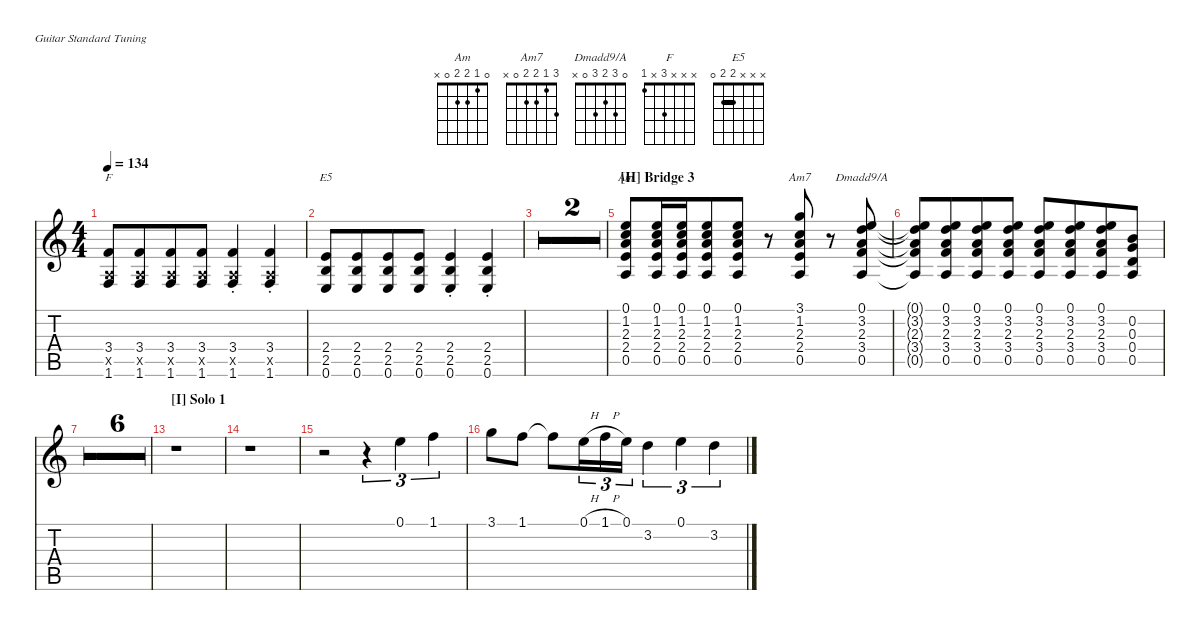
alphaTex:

\hideDynamics
\bracketExtendMode nobrackets
\singleTrackTrackNamePolicy hidden
\multiTrackTrackNamePolicy hidden
\firstSystemTrackNameMode fullname
\firstSystemTrackNameOrientation horizontal
\otherSystemsTrackNameOrientation horizontal
\track ("E.Guitar" "E-Gt") {multiBarRest instrument distortionguitar}
\staff {score tabs}
\tuning (E4 B3 G3 D3 A2 E2)
\chord ("Am" 0 1 2 2 0 x)
\chord ("Am7" 3 1 2 2 0 x)
\chord ("Dmadd9/A" 0 3 2 3 0 x)
\chord ("F" x x x 3 x 1)
\chord ("E5" x x x 2 2 0) {barre 2}
\ts (4 4)
\tempo 134
\clef g2
\ks aminor
(1.6 3.4 0.5{x}).8{ch "F" dy f beam Up beam merge} (1.6 3.4 0.5{x}).8{beam Up beam merge} (1.6 3.4 0.5{x}).8{beam Up beam merge} (1.6 3.4 0.5{x}).8{beam Up} (1.6{st} 3.4{st} 0.5{st x}).4{beam Up} (1.6{st} 3.4{st} 0.5{st x}).4{beam Up} |
(0.6 2.4 2.5).8{ch "E5" beam Up beam merge} (0.6 2.4 2.5).8{beam Up beam merge} (0.6 2.4 2.5).8{beam Up beam merge} (0.6 2.4 2.5).8{beam Up} (0.6{st} 2.4{st} 2.5{st}).4{beam Up} (0.6{st} 2.4{st} 2.5{st}).4{beam Up} |
\simile firstofdouble
|
\simile secondofdouble
|
\section ("H" "Bridge 3")
\simile none
(0.1 1.2 2.3 2.4 0.5).8{ch "Am" dy mf instrument distortionguitar beam Up beam merge} (0.1 1.2 2.3 2.4 0.5).16{beam Up beam merge} (0.1 1.2 2.3 2.4 0.5).16{beam Up beam merge} (0.1 1.2 2.3 2.4 0.5).8{beam Up beam merge} (0.1 1.2 2.3 2.4 0.5).8{beam Up} r.8{beam Up} (3.1 1.2 2.3 2.4 0.5).8{ch "Am7" beam Up} r.8{beam Up} (0.5 3.4 2.3 3.2 0.1).8{ch "Dmadd9/A" beam Up} |
(0.5{t} 3.4{t} 2.3{t} 3.2{t} 0.1{t}).8{beam Up beam merge} (0.5 3.4 2.3 3.2 0.1).8{beam Up beam merge} (0.5 3.4 2.3 3.2 0.1).8{beam Up beam merge} (0.5 3.4 2.3 3.2 0.1).8{beam Up} (0.5 3.4 2.3 3.2 0.1).8{beam Up beam merge} (0.5 3.4 2.3 3.2 0.1).8{beam Up beam merge} (0.5 3.4 2.3 3.2 0.1).8{beam Up beam merge} (0.5 0.4 0.3 0.2).8{beam Up} |
\simile firstofdouble
|
\simile secondofdouble
|
\simile firstofdouble
|
\simile secondofdouble
|
\simile firstofdouble
|
\simile secondofdouble
|
\section ("I" "Solo 1")
\simile none
r.1{beam Down} |
r.1{beam Down} |
r.2{beam Down} r.4{tu (3 2) beam Down} 0.1.4{tu (3 2) dy mp beam Down} 1.1.4{tu (3 2) beam Down} |
3.1.8{beam Down} 1.1.8{beam Down} 1.1{t}.8{dy mf beam Down beam merge} 0.1{h}.16{tu (3 2) dy mp beam Down beam merge} 1.1{h}.16{tu (3 2) beam Down beam merge} 0.1.16{tu (3 2) beam Down} 3.2.4{tu (3 2) beam Down} 0.1.4{tu (3 2) beam Down} 3.2.4{tu (3 2) beam Down}
